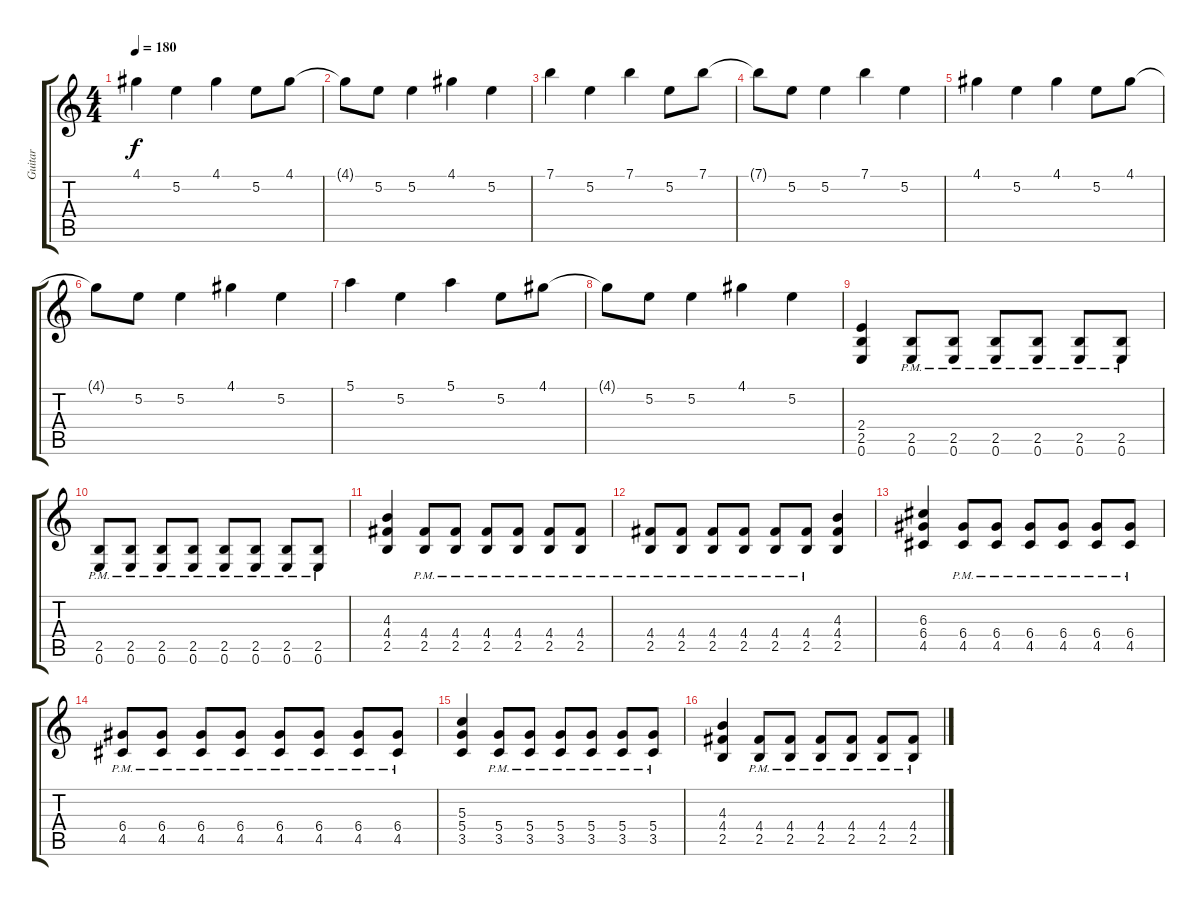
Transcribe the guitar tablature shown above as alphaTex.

\track ("Guitar" "Guitar") {instrument acousticguitarsteel}
\staff {score tabs}
\tuning (E4 B3 G3 D3 A2 E2) {hide}
\ts (4 4)
\tempo 180
\clef g2
\ks c
4.1.4{dy f} 5.2.4 4.1.4 5.2.8 4.1.8 |
4.1{t}.8 5.2.8 5.2.4 4.1.4 5.2.4 |
7.1.4 5.2.4 7.1.4 5.2.8 7.1.8 |
7.1{t}.8 5.2.8 5.2.4 7.1.4 5.2.4 |
4.1.4 5.2.4 4.1.4 5.2.8 4.1.8 |
4.1{t}.8 5.2.8 5.2.4 4.1.4 5.2.4 |
5.1.4 5.2.4 5.1.4 5.2.8 4.1.8 |
4.1{t}.8 5.2.8 5.2.4 4.1.4 5.2.4 |
(2.4 2.5 0.6).4{instrument distortionguitar} (2.5{pm} 0.6{pm}).8 (2.5{pm} 0.6{pm}).8 (2.5{pm} 0.6{pm}).8 (2.5{pm} 0.6{pm}).8 (2.5{pm} 0.6{pm}).8 (2.5{pm} 0.6{pm}).8 |
(2.5{pm} 0.6{pm}).8 (2.5{pm} 0.6{pm}).8 (2.5{pm} 0.6{pm}).8 (2.5{pm} 0.6{pm}).8 (2.5{pm} 0.6{pm}).8 (2.5{pm} 0.6{pm}).8 (2.5{pm} 0.6{pm}).8 (2.5{pm} 0.6{pm}).8 |
(4.3 4.4 2.5).4 (4.4{pm} 2.5{pm}).8 (4.4{pm} 2.5{pm}).8 (4.4{pm} 2.5{pm}).8 (4.4{pm} 2.5{pm}).8 (4.4{pm} 2.5{pm}).8 (4.4{pm} 2.5{pm}).8 |
(4.4{pm} 2.5{pm}).8 (4.4{pm} 2.5{pm}).8 (4.4{pm} 2.5{pm}).8 (4.4{pm} 2.5{pm}).8 (4.4{pm} 2.5{pm}).8 (4.4{pm} 2.5{pm}).8 (4.3 4.4 2.5).4 |
(6.3 6.4 4.5).4 (6.4{pm} 4.5{pm}).8 (6.4{pm} 4.5{pm}).8 (6.4{pm} 4.5{pm}).8 (6.4{pm} 4.5{pm}).8 (6.4{pm} 4.5{pm}).8 (6.4{pm} 4.5{pm}).8 |
(6.4{pm} 4.5{pm}).8 (6.4{pm} 4.5{pm}).8 (6.4{pm} 4.5{pm}).8 (6.4{pm} 4.5{pm}).8 (6.4{pm} 4.5{pm}).8 (6.4{pm} 4.5{pm}).8 (6.4{pm} 4.5{pm}).8 (6.4{pm} 4.5{pm}).8 |
(5.3 5.4 3.5).4 (5.4 3.5{pm}).8 (5.4 3.5{pm}).8 (5.4 3.5{pm}).8 (5.4 3.5{pm}).8 (5.4 3.5{pm}).8 (5.4 3.5{pm}).8 |
(4.3 4.4 2.5).4 (4.4 2.5{pm}).8 (4.4 2.5{pm}).8 (4.4 2.5{pm}).8 (4.4 2.5{pm}).8 (4.4 2.5{pm}).8 (4.4 2.5{pm}).8
